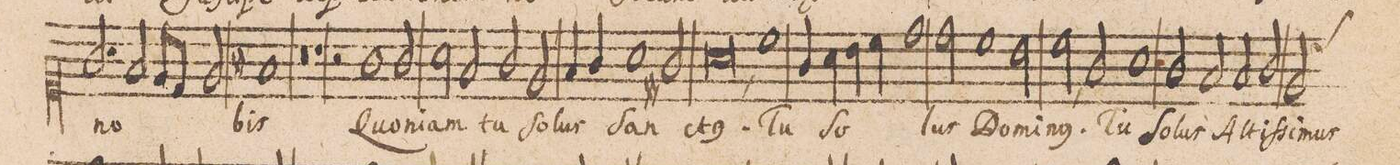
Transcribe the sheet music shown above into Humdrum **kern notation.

**kern	**text
*I"[CANTVS.]	*
*clefC1	*
*k[]	*
*met(C|)	*
*M2/1	*
2.g/	no-
2f/	.
=86-	=86-
8e/L	.
8d/J	.
2e/	.
1f#X/	-bis
=87-	=87-
0r	.
=88-	=88-
1r	.
2r	.
1g\	Quo-
=89-	=89-
2g/	-ni-
2a\	-am
2f/	tu
=90-	=90-
2g/	ſo-
2e/	-lus
4f/	San-
4g/	.
1a\	.
=91-	=91-
2g#X/	.
0a\,	-ct(us).
=92-	=92-
1cc\	Tu
=93-	=93-
4g/	So-
4a\	.
4b\	.
4cc\	.
1dd\	.
=94-	=94-
2dd\	-lus
1cc\	Do-
2b\	-mi-
=95-	=95-
2cc,\	-n(us).
2g/	Tu
1a\	So-
=96-	=96-
2g/	-lus
2f/	Al-
2f/	-tiſ-
2g/	-si-
=97-	=97-
*custos:cc	*
2e/	-mus
*-	*-
